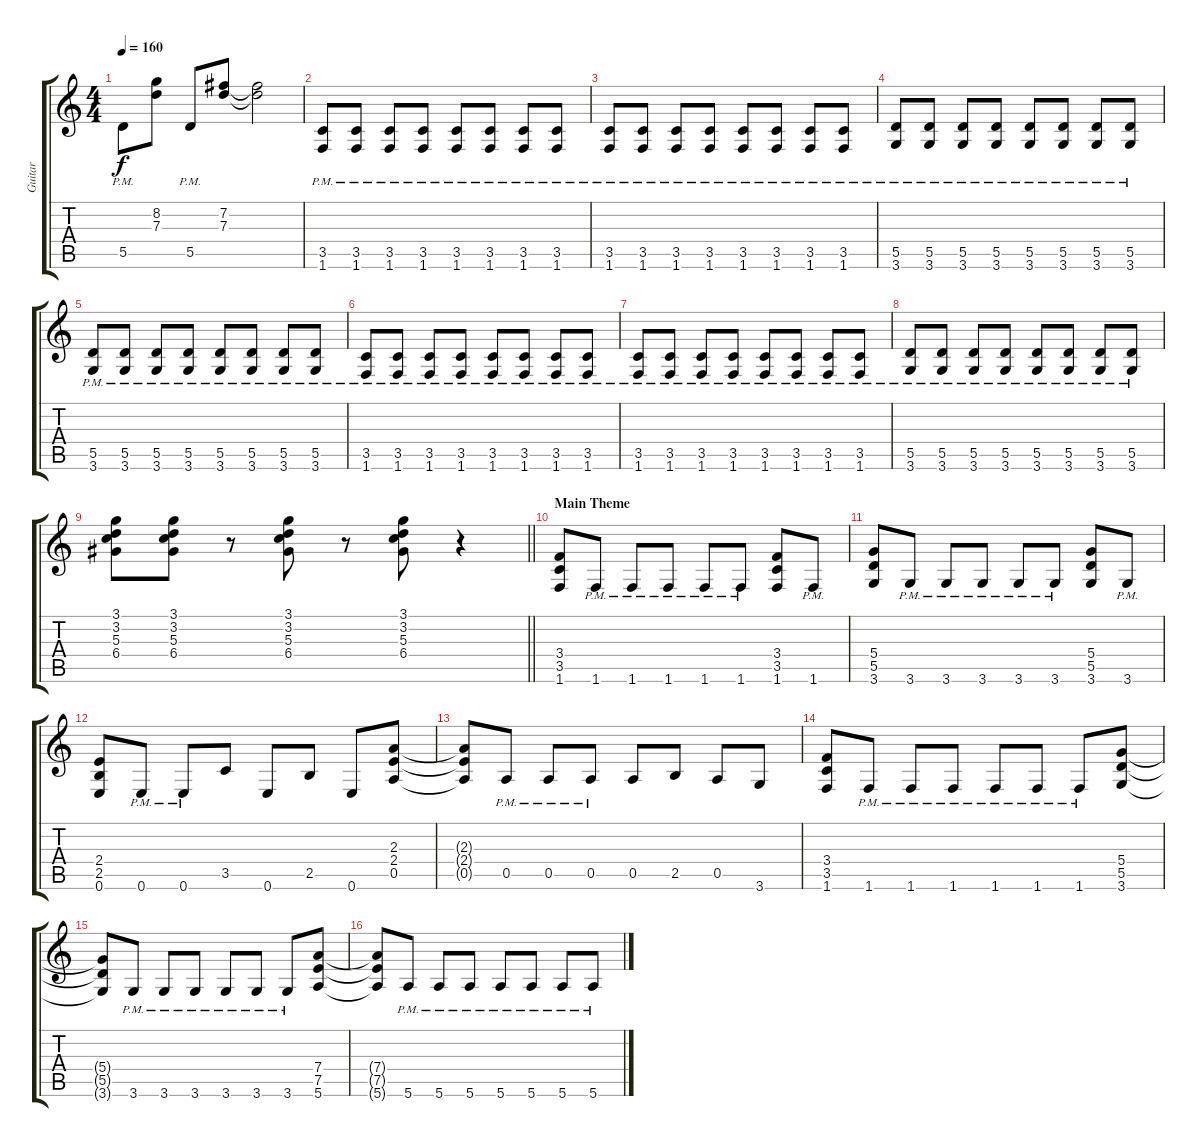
\track ("Guitar" "Guitar") {instrument overdrivenguitar}
\staff {score tabs}
\tuning (E4 B3 G3 D3 A2 E2) {hide}
\ts (4 4)
\tempo 160
\clef g2
\ks c
5.5{pm}.8{dy f} (8.2 7.3).8 5.5{pm}.8 (7.2 7.3).8 (7.2{t} 7.3{t}).2 |
(3.5{pm} 1.6{pm}).8 (3.5{pm} 1.6{pm}).8 (3.5{pm} 1.6{pm}).8 (3.5{pm} 1.6{pm}).8 (3.5{pm} 1.6{pm}).8 (3.5{pm} 1.6{pm}).8 (3.5{pm} 1.6{pm}).8 (3.5{pm} 1.6{pm}).8 |
(3.5{pm} 1.6{pm}).8 (3.5{pm} 1.6{pm}).8 (3.5{pm} 1.6{pm}).8 (3.5{pm} 1.6{pm}).8 (3.5{pm} 1.6{pm}).8 (3.5{pm} 1.6{pm}).8 (3.5{pm} 1.6{pm}).8 (3.5{pm} 1.6{pm}).8 |
(5.5{pm} 3.6{pm}).8 (5.5{pm} 3.6{pm}).8 (5.5{pm} 3.6{pm}).8 (5.5{pm} 3.6{pm}).8 (5.5{pm} 3.6{pm}).8 (5.5{pm} 3.6{pm}).8 (5.5{pm} 3.6{pm}).8 (5.5{pm} 3.6{pm}).8 |
(5.5{pm} 3.6{pm}).8 (5.5{pm} 3.6{pm}).8 (5.5{pm} 3.6{pm}).8 (5.5{pm} 3.6{pm}).8 (5.5{pm} 3.6{pm}).8 (5.5{pm} 3.6{pm}).8 (5.5{pm} 3.6{pm}).8 (5.5{pm} 3.6{pm}).8 |
(3.5{pm} 1.6{pm}).8 (3.5{pm} 1.6{pm}).8 (3.5{pm} 1.6{pm}).8 (3.5{pm} 1.6{pm}).8 (3.5{pm} 1.6{pm}).8 (3.5{pm} 1.6{pm}).8 (3.5{pm} 1.6{pm}).8 (3.5{pm} 1.6{pm}).8 |
(3.5{pm} 1.6{pm}).8 (3.5{pm} 1.6{pm}).8 (3.5{pm} 1.6{pm}).8 (3.5{pm} 1.6{pm}).8 (3.5{pm} 1.6{pm}).8 (3.5{pm} 1.6{pm}).8 (3.5{pm} 1.6{pm}).8 (3.5{pm} 1.6{pm}).8 |
(5.5{pm} 3.6{pm}).8 (5.5{pm} 3.6{pm}).8 (5.5{pm} 3.6{pm}).8 (5.5{pm} 3.6{pm}).8 (5.5{pm} 3.6{pm}).8 (5.5{pm} 3.6{pm}).8 (5.5{pm} 3.6{pm}).8 (5.5{pm} 3.6{pm}).8 |
\barLineRight lightlight
(3.1 3.2 5.3 6.4).8 (3.1 3.2 5.3 6.4).8 r.8 (3.1 3.2 5.3 6.4).8 r.8 (3.1 3.2 5.3 6.4).8 r.4 |
\section ("" "Main Theme")
(3.4 3.5 1.6).8 1.6{pm}.8 1.6{pm}.8 1.6{pm}.8 1.6{pm}.8 1.6{pm}.8 (3.4 3.5 1.6).8 1.6{pm}.8 |
(5.4 5.5 3.6).8 3.6{pm}.8 3.6{pm}.8 3.6{pm}.8 3.6{pm}.8 3.6{pm}.8 (5.4 5.5 3.6).8 3.6{pm}.8 |
(2.4 2.5 0.6).8 0.6{pm}.8 0.6{pm}.8 3.5.8 0.6.8 2.5.8 0.6.8 (2.3 2.4 0.5).8 |
(2.3{t} 2.4{t} 0.5{t}).8 0.5{pm}.8 0.5{pm}.8 0.5{pm}.8 0.5.8 2.5.8 0.5.8 3.6.8 |
(3.4 3.5 1.6).8 1.6{pm}.8 1.6{pm}.8 1.6{pm}.8 1.6{pm}.8 1.6{pm}.8 1.6{pm}.8 (5.4 5.5 3.6).8 |
(5.4{t} 5.5{t} 3.6{t}).8 3.6{pm}.8 3.6{pm}.8 3.6{pm}.8 3.6{pm}.8 3.6{pm}.8 3.6{pm}.8 (7.4 7.5 5.6).8 |
(7.4{t} 7.5{t} 5.6{t}).8 5.6{pm}.8 5.6{pm}.8 5.6{pm}.8 5.6{pm}.8 5.6{pm}.8 5.6{pm}.8 5.6{pm}.8
